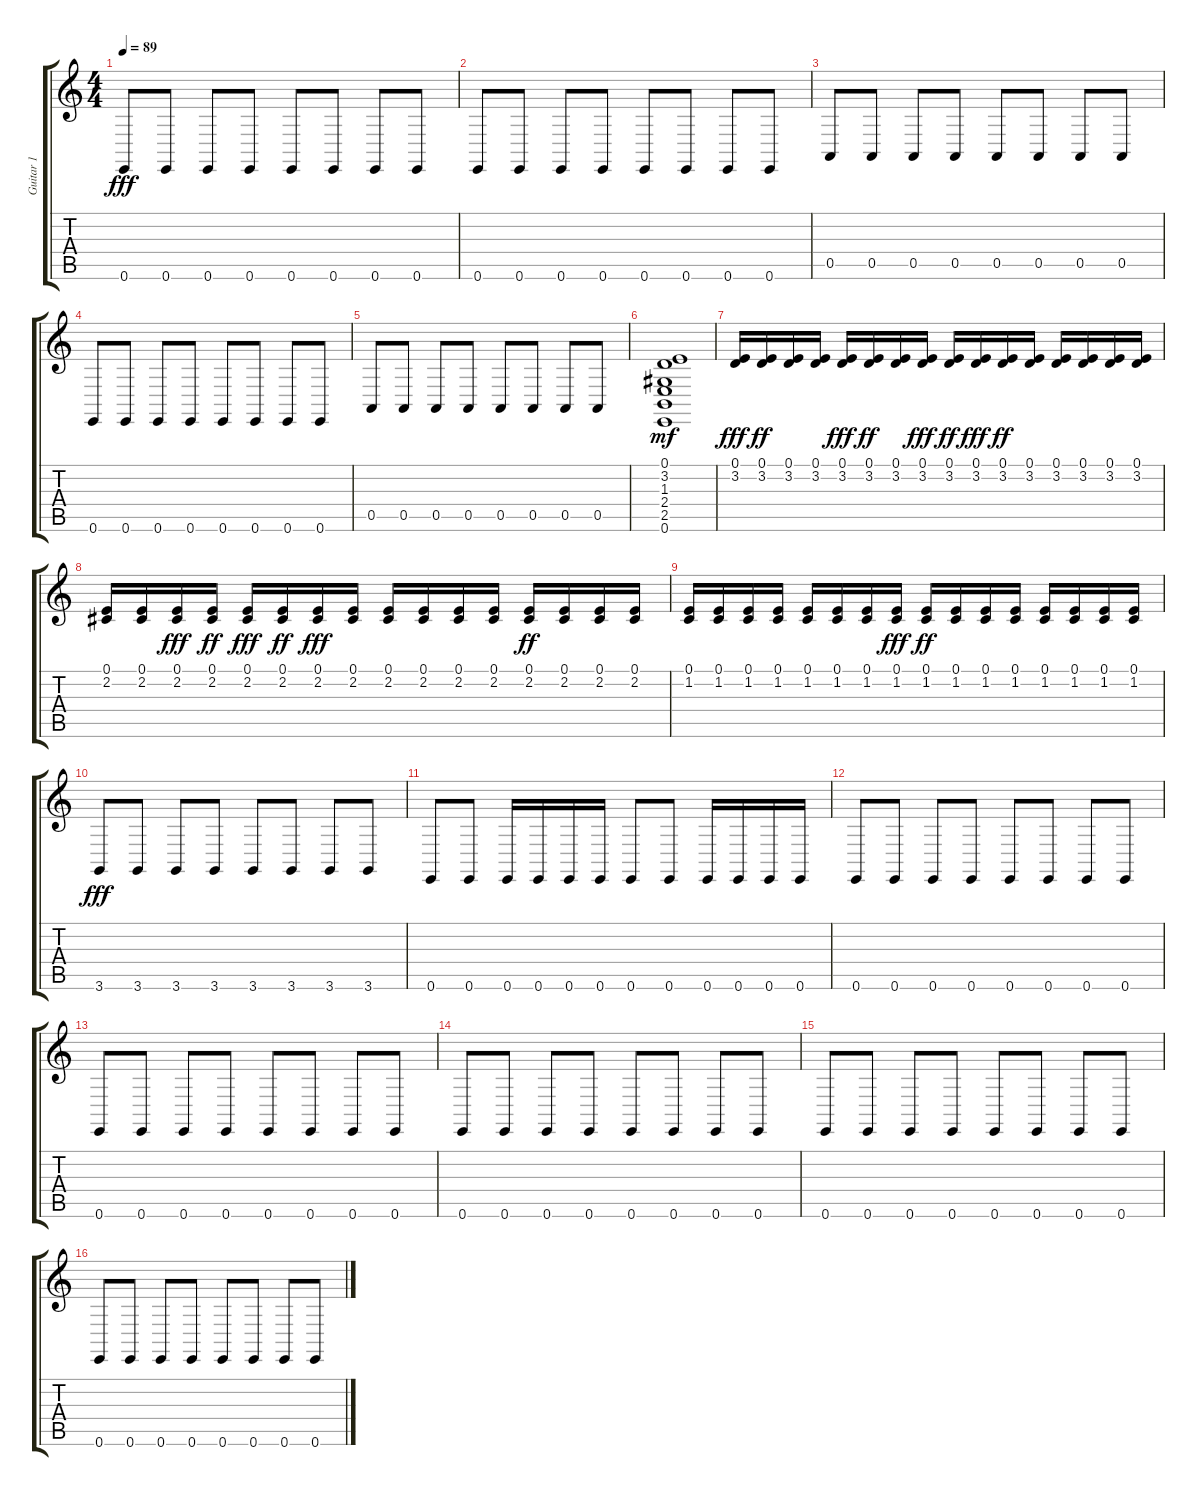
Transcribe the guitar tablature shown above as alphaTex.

\track ("Guitar 1" "Guitar 1") {instrument lead2sawtooth}
\staff {score tabs}
\tuning (E4 B3 G3 D3 A2 E2) {hide}
\ts (4 4)
\tempo 89
\clef g2
\ks c
0.6.8{dy fff} 0.6.8 0.6.8 0.6.8 0.6.8 0.6.8 0.6.8 0.6.8 |
0.6.8 0.6.8 0.6.8 0.6.8 0.6.8 0.6.8 0.6.8 0.6.8 |
0.5.8 0.5.8 0.5.8 0.5.8 0.5.8 0.5.8 0.5.8 0.5.8 |
0.6.8 0.6.8 0.6.8 0.6.8 0.6.8 0.6.8 0.6.8 0.6.8 |
0.5.8 0.5.8 0.5.8 0.5.8 0.5.8 0.5.8 0.5.8 0.5.8 |
(0.1 3.2 1.3 2.4 2.5 0.6).1{dy mf} |
(0.1 3.2).16{dy fff} (0.1 3.2).16{dy ff} (0.1 3.2).16 (0.1 3.2).16 (0.1 3.2).16{dy fff} (0.1 3.2).16{dy ff} (0.1 3.2).16 (0.1 3.2).16{dy fff} (0.1 3.2).16{dy ff} (0.1 3.2).16{dy fff} (0.1 3.2).16{dy ff} (0.1 3.2).16 (0.1 3.2).16 (0.1 3.2).16 (0.1 3.2).16 (0.1 3.2).16 |
(0.1 2.2).16 (0.1 2.2).16 (0.1 2.2).16{dy fff} (0.1 2.2).16{dy ff} (0.1 2.2).16{dy fff} (0.1 2.2).16{dy ff} (0.1 2.2).16{dy fff} (0.1 2.2).16 (0.1 2.2).16 (0.1 2.2).16 (0.1 2.2).16 (0.1 2.2).16 (0.1 2.2).16{dy ff} (0.1 2.2).16 (0.1 2.2).16 (0.1 2.2).16 |
(0.1 1.2).16 (0.1 1.2).16 (0.1 1.2).16 (0.1 1.2).16 (0.1 1.2).16 (0.1 1.2).16 (0.1 1.2).16 (0.1 1.2).16{dy fff} (0.1 1.2).16{dy ff} (0.1 1.2).16 (0.1 1.2).16 (0.1 1.2).16 (0.1 1.2).16 (0.1 1.2).16 (0.1 1.2).16 (0.1 1.2).16 |
3.6.8{dy fff} 3.6.8 3.6.8 3.6.8 3.6.8 3.6.8 3.6.8 3.6.8 |
0.6.8 0.6.8 0.6.16 0.6.16 0.6.16 0.6.16 0.6.8 0.6.8 0.6.16 0.6.16 0.6.16 0.6.16 |
0.6.8 0.6.8 0.6.8 0.6.8 0.6.8 0.6.8 0.6.8 0.6.8 |
0.6.8 0.6.8 0.6.8 0.6.8 0.6.8 0.6.8 0.6.8 0.6.8 |
0.6.8 0.6.8 0.6.8 0.6.8 0.6.8 0.6.8 0.6.8 0.6.8 |
0.6.8 0.6.8 0.6.8 0.6.8 0.6.8 0.6.8 0.6.8 0.6.8 |
0.6.8 0.6.8 0.6.8 0.6.8 0.6.8 0.6.8 0.6.8 0.6.8
